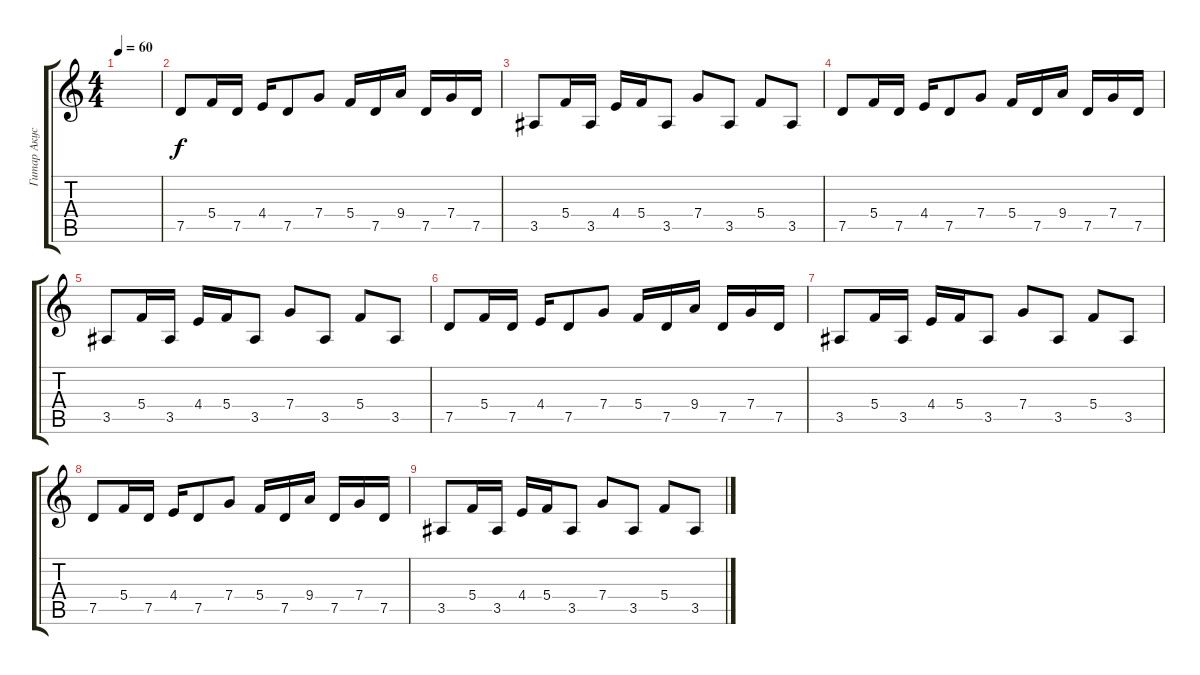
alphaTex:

\track ("Гитар Акустик" "Гитар Акус") {instrument acousticguitarsteel}
\staff {score tabs}
\tuning (D4 A3 F3 C3 G2 C2) {hide}
\ts (4 4)
\tempo 60
\clef g2
\ks c
|
7.5.8 5.4.16 7.5.16 4.4.16 7.5.8 7.4.8 5.4.16 7.5.16 9.4.16 7.5.16 7.4.16 7.5.16 |
3.5.8 5.4.16 3.5.16 4.4.16 5.4.16 3.5.8 7.4.8 3.5.8 5.4.8 3.5.8 |
7.5.8 5.4.16 7.5.16 4.4.16 7.5.8 7.4.8 5.4.16 7.5.16 9.4.16 7.5.16 7.4.16 7.5.16 |
3.5.8 5.4.16 3.5.16 4.4.16 5.4.16 3.5.8 7.4.8 3.5.8 5.4.8 3.5.8 |
7.5.8 5.4.16 7.5.16 4.4.16 7.5.8 7.4.8 5.4.16 7.5.16 9.4.16 7.5.16 7.4.16 7.5.16 |
3.5.8 5.4.16 3.5.16 4.4.16 5.4.16 3.5.8 7.4.8 3.5.8 5.4.8 3.5.8 |
7.5.8 5.4.16 7.5.16 4.4.16 7.5.8 7.4.8 5.4.16 7.5.16 9.4.16 7.5.16 7.4.16 7.5.16 |
3.5.8 5.4.16 3.5.16 4.4.16 5.4.16 3.5.8 7.4.8 3.5.8 5.4.8 3.5.8
